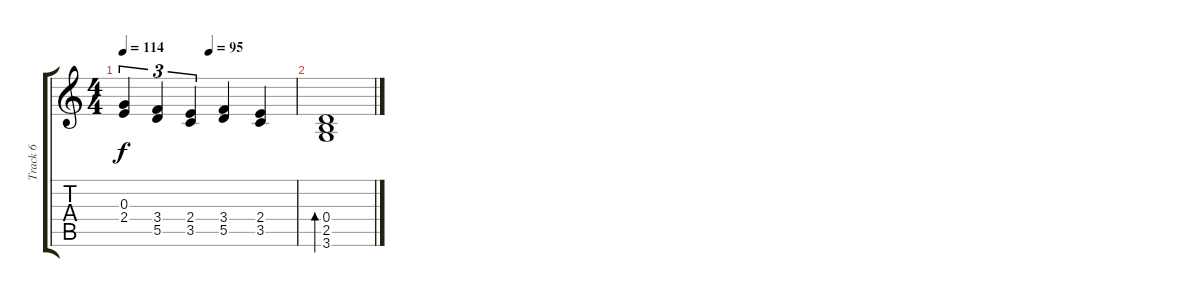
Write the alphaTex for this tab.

\track ("Track 6" "Track 6") {instrument electricgrandpiano}
\staff {score tabs}
\tuning (E5 B4 G4 D4 A3 E3) {hide}
\ts (4 4)
\tempo 114
\tempo (95 0.5)
\clef g2
\ks c
(0.3 2.4).4{tu (3 2) dy f} (3.4 5.5).4{tu (3 2)} (2.4 3.5).4{tu (3 2)} (3.4 5.5).4 (2.4 3.5).4 |
(0.4 2.5 3.6).1{bd 120}
